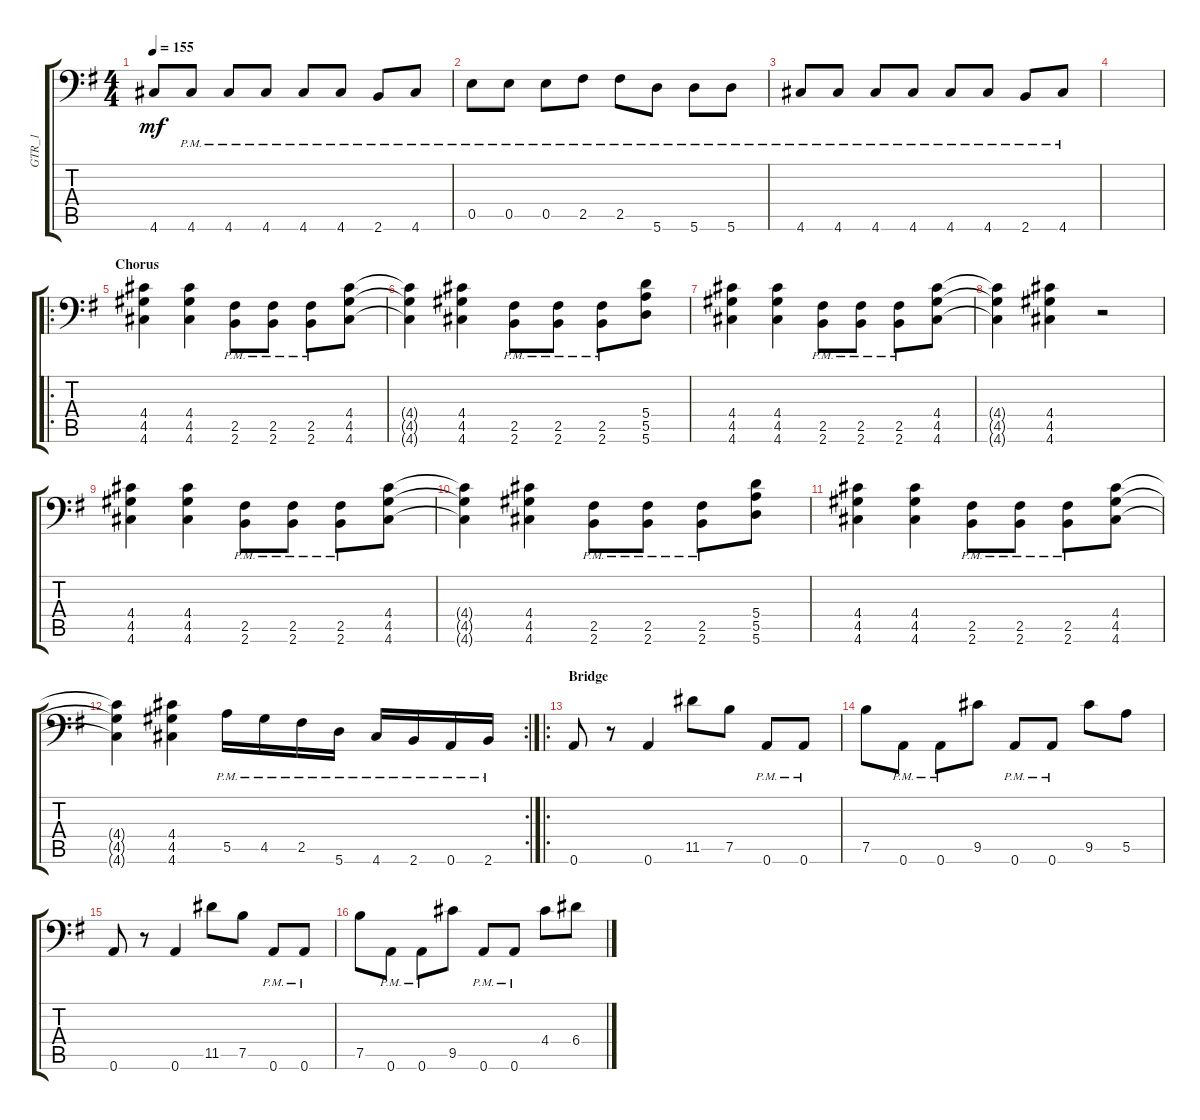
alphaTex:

\track ("GTR_1" "GTR_1") {instrument distortionguitar}
\staff {score tabs}
\tuning (B3 Gb3 D3 A2 E2 A1) {hide}
\ts (4 4)
\tempo 155
\clef f4
\ks g
4.6.8{dy mf} 4.6{pm}.8 4.6{pm}.8 4.6{pm}.8 4.6{pm}.8 4.6{pm}.8 2.6{pm}.8 4.6{pm}.8 |
0.5{pm}.8 0.5{pm}.8 0.5{pm}.8 2.5{pm}.8 2.5{pm}.8 5.6{pm}.8 5.6{pm}.8 5.6{pm}.8 |
4.6{pm}.8 4.6{pm}.8 4.6{pm}.8 4.6{pm}.8 4.6{pm}.8 4.6{pm}.8 2.6{pm}.8 4.6{pm}.8 |
|
\ro
\section ("" "Chorus")
(4.4 4.5 4.6).4 (4.4 4.5 4.6).4 (2.5{pm} 2.6{pm}).8 (2.5{pm} 2.6{pm}).8 (2.5{pm} 2.6{pm}).8 (4.4 4.5 4.6).8 |
(4.4{t} 4.5{t} 4.6{t}).4 (4.4 4.5 4.6).4 (2.5{pm} 2.6{pm}).8 (2.5{pm} 2.6{pm}).8 (2.5{pm} 2.6{pm}).8 (5.4 5.5 5.6).8 |
(4.4 4.5 4.6).4 (4.4 4.5 4.6).4 (2.5{pm} 2.6{pm}).8 (2.5{pm} 2.6{pm}).8 (2.5{pm} 2.6{pm}).8 (4.4 4.5 4.6).8 |
(4.4{t} 4.5{t} 4.6{t}).4 (4.4 4.5 4.6).4 r.2 |
(4.4 4.5 4.6).4 (4.4 4.5 4.6).4 (2.5{pm} 2.6{pm}).8 (2.5{pm} 2.6{pm}).8 (2.5{pm} 2.6{pm}).8 (4.4 4.5 4.6).8 |
(4.4{t} 4.5{t} 4.6{t}).4 (4.4 4.5 4.6).4 (2.5{pm} 2.6{pm}).8 (2.5{pm} 2.6{pm}).8 (2.5{pm} 2.6{pm}).8 (5.4 5.5 5.6).8 |
(4.4 4.5 4.6).4 (4.4 4.5 4.6).4 (2.5{pm} 2.6{pm}).8 (2.5{pm} 2.6{pm}).8 (2.5{pm} 2.6{pm}).8 (4.4 4.5 4.6).8 |
\rc 2
(4.4{t} 4.5{t} 4.6{t}).4 (4.4 4.5 4.6).4 5.5{pm}.16 4.5{pm}.16 2.5{pm}.16 5.6{pm}.16 4.6{pm}.16 2.6{pm}.16 0.6{pm}.16 2.6{pm}.16 |
\ro
\section ("" "Bridge")
0.6.8 r.8 0.6.4 11.5.8 7.5.8 0.6{pm}.8 0.6{pm}.8 |
7.5.8 0.6{pm}.8 0.6{pm}.8 9.5.8 0.6{pm}.8 0.6{pm}.8 9.5.8 5.5.8 |
0.6.8 r.8 0.6.4 11.5.8 7.5.8 0.6{pm}.8 0.6{pm}.8 |
7.5.8 0.6{pm}.8 0.6{pm}.8 9.5.8 0.6{pm}.8 0.6{pm}.8 4.4.8 6.4.8
